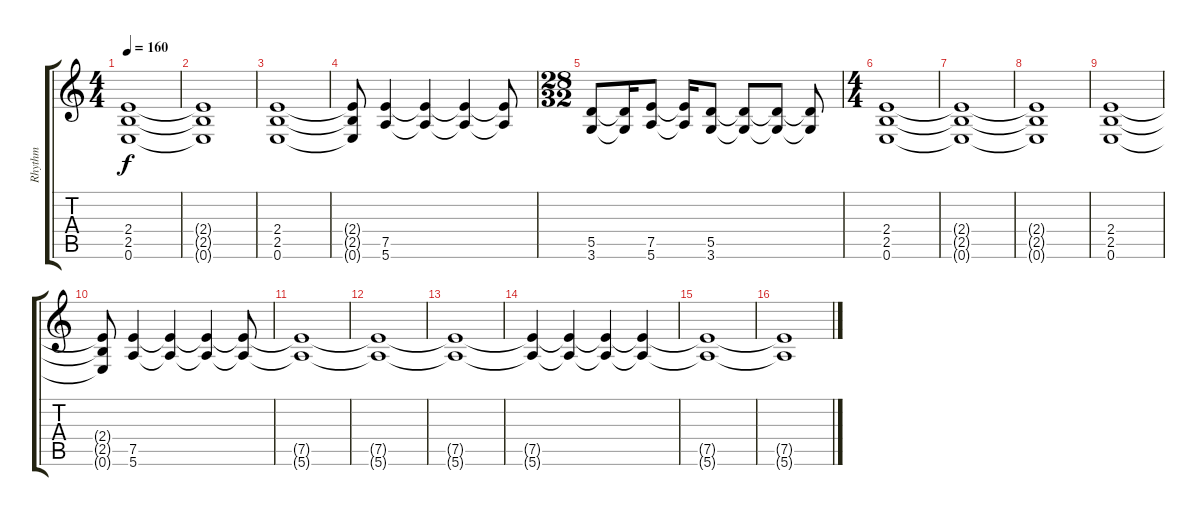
\track ("Rhythm" "Rhythm") {instrument distortionguitar}
\staff {score tabs}
\tuning (E4 B3 G3 D3 A2 E2) {hide}
\ts (4 4)
\tempo 160
\clef g2
\ks c
(2.4{t} 2.5{t} 0.6{t}).1{dy f} |
(2.4{t} 2.5{t} 0.6{t}).1 |
(2.4 2.5 0.6).1 |
(2.4{t} 2.5{t} 0.6{t}).8 (7.5 5.6).4 (7.5{t} 5.6{t}).4 (7.5{t} 5.6{t}).4 (7.5{t} 5.6{t}).8 |
\ts (28 32)
(5.5 3.6).8 (5.5{t} 3.6{t}).16 (7.5 5.6).8 (7.5{t} 5.6{t}).16 (5.5 3.6).8 (5.5{t} 3.6{t}).8 (5.5{t} 3.6{t}).8 (5.5{t} 3.6{t}).8 |
\ts (4 4)
(2.4 2.5 0.6).1 |
(2.4{t} 2.5{t} 0.6{t}).1 |
(2.4{t} 2.5{t} 0.6{t}).1 |
(2.4 2.5 0.6).1 |
(2.4{t} 2.5{t} 0.6{t}).8 (7.5 5.6).4 (7.5{t} 5.6{t}).4 (7.5{t} 5.6{t}).4 (7.5{t} 5.6{t}).8 |
(7.5{t} 5.6{t}).1 |
(7.5{t} 5.6{t}).1 |
(7.5{t} 5.6{t}).1 |
(7.5{t} 5.6{t}).4{volume 0} (7.5{t} 5.6{t}).4 (7.5{t} 5.6{t}).4 (7.5{t} 5.6{t}).4 |
(7.5{t} 5.6{t}).1 |
(7.5{t} 5.6{t}).1
